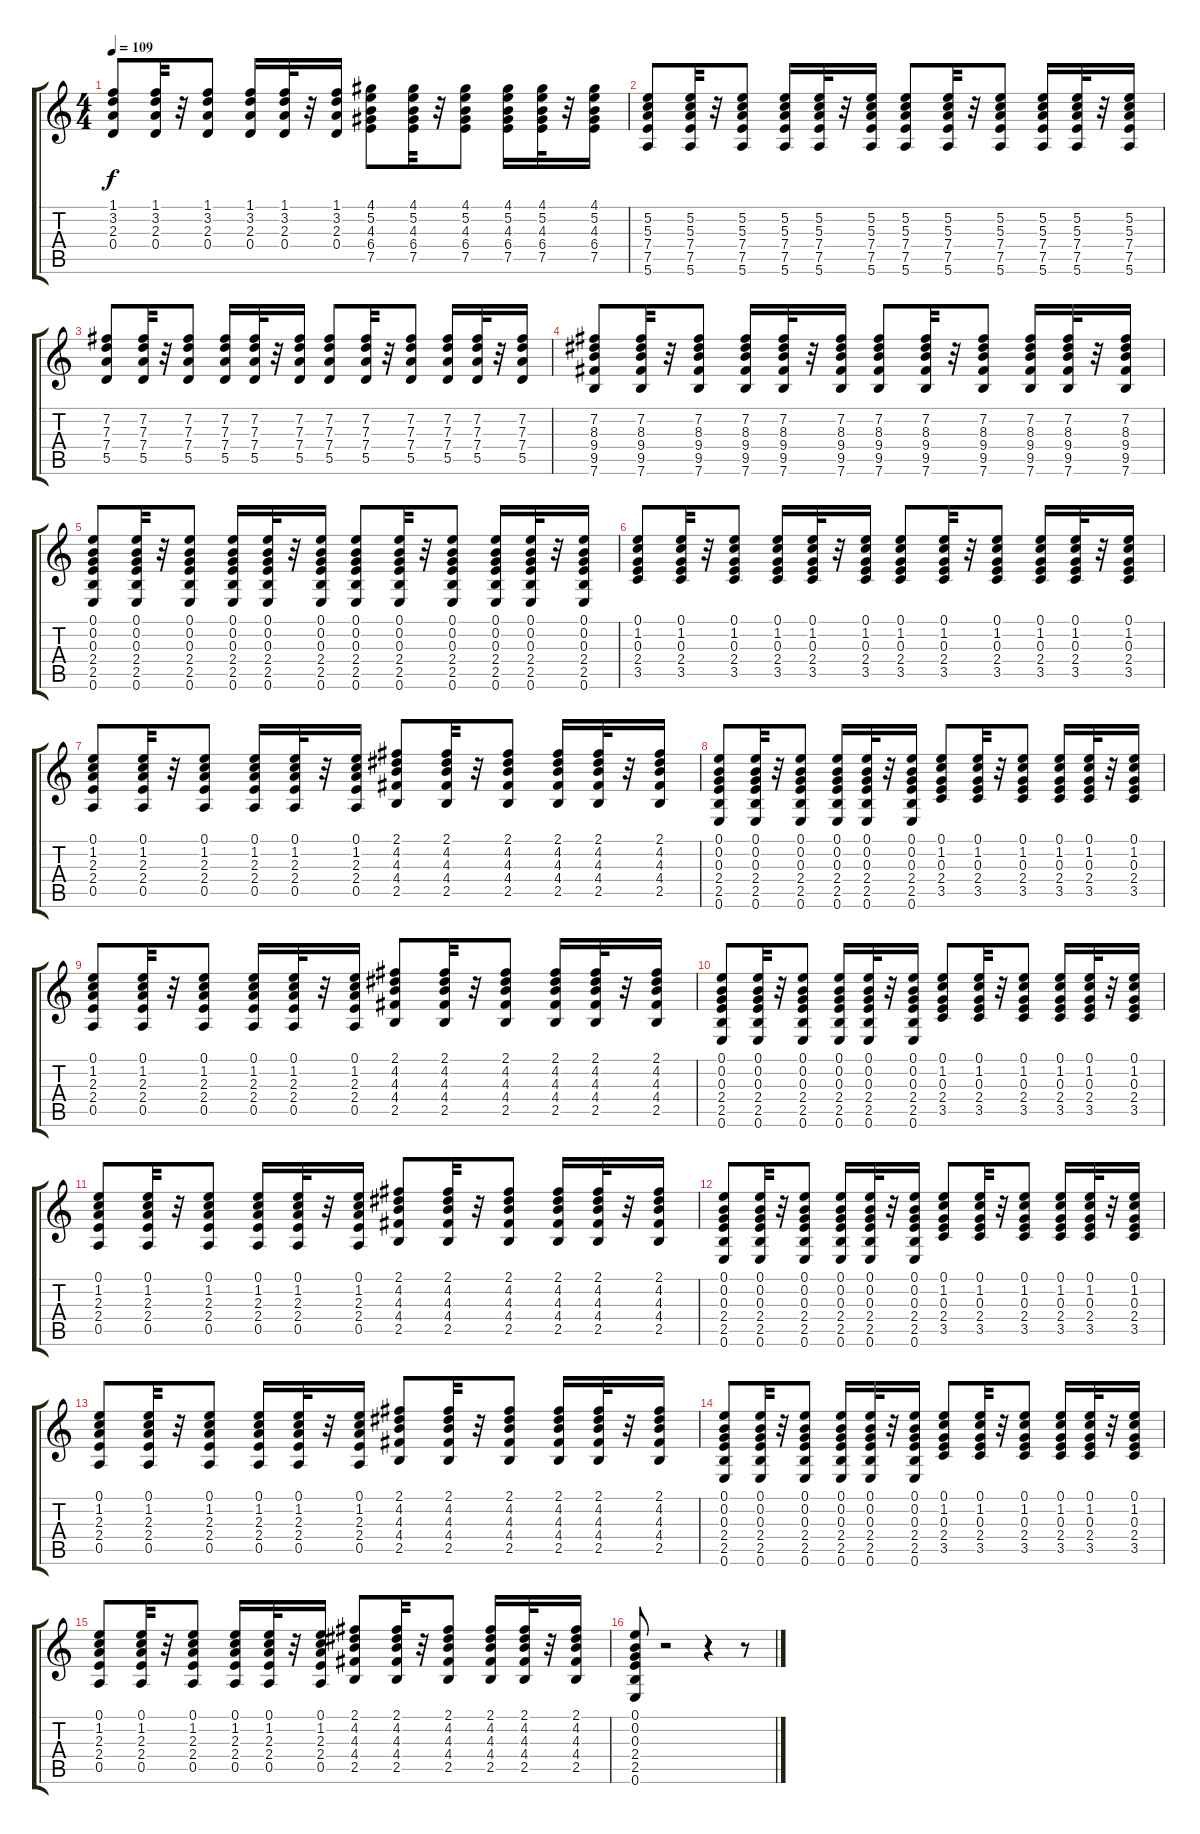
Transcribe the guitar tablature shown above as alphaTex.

\track "" {instrument acousticguitarsteel}
\staff {score tabs}
\tuning (E4 B3 G3 D3 A2 E2) {hide}
\ts (4 4)
\tempo 109
\clef g2
\ks c
(1.1 3.2 2.3 0.4).8{dy f} (1.1 3.2 2.3 0.4).32 r.32 (1.1 3.2 2.3 0.4).8 (1.1 3.2 2.3 0.4).16 (1.1 3.2 2.3 0.4).32 r.32 (1.1 3.2 2.3 0.4).16 (4.1 5.2 4.3 6.4 7.5).8 (4.1 5.2 4.3 6.4 7.5).32 r.32 (4.1 5.2 4.3 6.4 7.5).8 (4.1 5.2 4.3 6.4 7.5).16 (4.1 5.2 4.3 6.4 7.5).32 r.32 (4.1 5.2 4.3 6.4 7.5).16 |
(5.2 5.3 7.4 7.5 5.6).8 (5.2 5.3 7.4 7.5 5.6).32 r.32 (5.2 5.3 7.4 7.5 5.6).8 (5.2 5.3 7.4 7.5 5.6).16 (5.2 5.3 7.4 7.5 5.6).32 r.32 (5.2 5.3 7.4 7.5 5.6).16 (5.2 5.3 7.4 7.5 5.6).8 (5.2 5.3 7.4 7.5 5.6).32 r.32 (5.2 5.3 7.4 7.5 5.6).8 (5.2 5.3 7.4 7.5 5.6).16 (5.2 5.3 7.4 7.5 5.6).32 r.32 (5.2 5.3 7.4 7.5 5.6).16 |
(7.2 7.3 7.4 5.5).8 (7.2 7.3 7.4 5.5).32 r.32 (7.2 7.3 7.4 5.5).8 (7.2 7.3 7.4 5.5).16 (7.2 7.3 7.4 5.5).32 r.32 (7.2 7.3 7.4 5.5).16 (7.2 7.3 7.4 5.5).8 (7.2 7.3 7.4 5.5).32 r.32 (7.2 7.3 7.4 5.5).8 (7.2 7.3 7.4 5.5).16 (7.2 7.3 7.4 5.5).32 r.32 (7.2 7.3 7.4 5.5).16 |
(7.2 8.3 9.4 9.5 7.6).8 (7.2 8.3 9.4 9.5 7.6).32 r.32 (7.2 8.3 9.4 9.5 7.6).8 (7.2 8.3 9.4 9.5 7.6).16 (7.2 8.3 9.4 9.5 7.6).32 r.32 (7.2 8.3 9.4 9.5 7.6).16 (7.2 8.3 9.4 9.5 7.6).8 (7.2 8.3 9.4 9.5 7.6).32 r.32 (7.2 8.3 9.4 9.5 7.6).8 (7.2 8.3 9.4 9.5 7.6).16 (7.2 8.3 9.4 9.5 7.6).32 r.32 (7.2 8.3 9.4 9.5 7.6).16 |
(0.1 0.2 0.3 2.4 2.5 0.6).8 (0.1 0.2 0.3 2.4 2.5 0.6).32 r.32 (0.1 0.2 0.3 2.4 2.5 0.6).8 (0.1 0.2 0.3 2.4 2.5 0.6).16 (0.1 0.2 0.3 2.4 2.5 0.6).32 r.32 (0.1 0.2 0.3 2.4 2.5 0.6).16 (0.1 0.2 0.3 2.4 2.5 0.6).8 (0.1 0.2 0.3 2.4 2.5 0.6).32 r.32 (0.1 0.2 0.3 2.4 2.5 0.6).8 (0.1 0.2 0.3 2.4 2.5 0.6).16 (0.1 0.2 0.3 2.4 2.5 0.6).32 r.32 (0.1 0.2 0.3 2.4 2.5 0.6).16 |
(0.1 1.2 0.3 2.4 3.5).8 (0.1 1.2 0.3 2.4 3.5).32 r.32 (0.1 1.2 0.3 2.4 3.5).8 (0.1 1.2 0.3 2.4 3.5).16 (0.1 1.2 0.3 2.4 3.5).32 r.32 (0.1 1.2 0.3 2.4 3.5).16 (0.1 1.2 0.3 2.4 3.5).8 (0.1 1.2 0.3 2.4 3.5).32 r.32 (0.1 1.2 0.3 2.4 3.5).8 (0.1 1.2 0.3 2.4 3.5).16 (0.1 1.2 0.3 2.4 3.5).32 r.32 (0.1 1.2 0.3 2.4 3.5).16 |
(0.1 1.2 2.3 2.4 0.5).8 (0.1 1.2 2.3 2.4 0.5).32 r.32 (0.1 1.2 2.3 2.4 0.5).8 (0.1 1.2 2.3 2.4 0.5).16 (0.1 1.2 2.3 2.4 0.5).32 r.32 (0.1 1.2 2.3 2.4 0.5).16 (2.1 4.2 4.3 4.4 2.5).8 (2.1 4.2 4.3 4.4 2.5).32 r.32 (2.1 4.2 4.3 4.4 2.5).8 (2.1 4.2 4.3 4.4 2.5).16 (2.1 4.2 4.3 4.4 2.5).32 r.32 (2.1 4.2 4.3 4.4 2.5).16 |
(0.1 0.2 0.3 2.4 2.5 0.6).8 (0.1 0.2 0.3 2.4 2.5 0.6).32 r.32 (0.1 0.2 0.3 2.4 2.5 0.6).8 (0.1 0.2 0.3 2.4 2.5 0.6).16 (0.1 0.2 0.3 2.4 2.5 0.6).32 r.32 (0.1 0.2 0.3 2.4 2.5 0.6).16 (0.1 1.2 0.3 2.4 3.5).8 (0.1 1.2 0.3 2.4 3.5).32 r.32 (0.1 1.2 0.3 2.4 3.5).8 (0.1 1.2 0.3 2.4 3.5).16 (0.1 1.2 0.3 2.4 3.5).32 r.32 (0.1 1.2 0.3 2.4 3.5).16 |
(0.1 1.2 2.3 2.4 0.5).8 (0.1 1.2 2.3 2.4 0.5).32 r.32 (0.1 1.2 2.3 2.4 0.5).8 (0.1 1.2 2.3 2.4 0.5).16 (0.1 1.2 2.3 2.4 0.5).32 r.32 (0.1 1.2 2.3 2.4 0.5).16 (2.1 4.2 4.3 4.4 2.5).8 (2.1 4.2 4.3 4.4 2.5).32 r.32 (2.1 4.2 4.3 4.4 2.5).8 (2.1 4.2 4.3 4.4 2.5).16 (2.1 4.2 4.3 4.4 2.5).32 r.32 (2.1 4.2 4.3 4.4 2.5).16 |
(0.1 0.2 0.3 2.4 2.5 0.6).8 (0.1 0.2 0.3 2.4 2.5 0.6).32 r.32 (0.1 0.2 0.3 2.4 2.5 0.6).8 (0.1 0.2 0.3 2.4 2.5 0.6).16 (0.1 0.2 0.3 2.4 2.5 0.6).32 r.32 (0.1 0.2 0.3 2.4 2.5 0.6).16 (0.1 1.2 0.3 2.4 3.5).8 (0.1 1.2 0.3 2.4 3.5).32 r.32 (0.1 1.2 0.3 2.4 3.5).8 (0.1 1.2 0.3 2.4 3.5).16 (0.1 1.2 0.3 2.4 3.5).32 r.32 (0.1 1.2 0.3 2.4 3.5).16 |
(0.1 1.2 2.3 2.4 0.5).8 (0.1 1.2 2.3 2.4 0.5).32 r.32 (0.1 1.2 2.3 2.4 0.5).8 (0.1 1.2 2.3 2.4 0.5).16 (0.1 1.2 2.3 2.4 0.5).32 r.32 (0.1 1.2 2.3 2.4 0.5).16 (2.1 4.2 4.3 4.4 2.5).8 (2.1 4.2 4.3 4.4 2.5).32 r.32 (2.1 4.2 4.3 4.4 2.5).8 (2.1 4.2 4.3 4.4 2.5).16 (2.1 4.2 4.3 4.4 2.5).32 r.32 (2.1 4.2 4.3 4.4 2.5).16 |
(0.1 0.2 0.3 2.4 2.5 0.6).8 (0.1 0.2 0.3 2.4 2.5 0.6).32 r.32 (0.1 0.2 0.3 2.4 2.5 0.6).8 (0.1 0.2 0.3 2.4 2.5 0.6).16 (0.1 0.2 0.3 2.4 2.5 0.6).32 r.32 (0.1 0.2 0.3 2.4 2.5 0.6).16 (0.1 1.2 0.3 2.4 3.5).8 (0.1 1.2 0.3 2.4 3.5).32 r.32 (0.1 1.2 0.3 2.4 3.5).8 (0.1 1.2 0.3 2.4 3.5).16 (0.1 1.2 0.3 2.4 3.5).32 r.32 (0.1 1.2 0.3 2.4 3.5).16 |
(0.1 1.2 2.3 2.4 0.5).8 (0.1 1.2 2.3 2.4 0.5).32 r.32 (0.1 1.2 2.3 2.4 0.5).8 (0.1 1.2 2.3 2.4 0.5).16 (0.1 1.2 2.3 2.4 0.5).32 r.32 (0.1 1.2 2.3 2.4 0.5).16 (2.1 4.2 4.3 4.4 2.5).8 (2.1 4.2 4.3 4.4 2.5).32 r.32 (2.1 4.2 4.3 4.4 2.5).8 (2.1 4.2 4.3 4.4 2.5).16 (2.1 4.2 4.3 4.4 2.5).32 r.32 (2.1 4.2 4.3 4.4 2.5).16 |
(0.1 0.2 0.3 2.4 2.5 0.6).8 (0.1 0.2 0.3 2.4 2.5 0.6).32 r.32 (0.1 0.2 0.3 2.4 2.5 0.6).8 (0.1 0.2 0.3 2.4 2.5 0.6).16 (0.1 0.2 0.3 2.4 2.5 0.6).32 r.32 (0.1 0.2 0.3 2.4 2.5 0.6).16 (0.1 1.2 0.3 2.4 3.5).8 (0.1 1.2 0.3 2.4 3.5).32 r.32 (0.1 1.2 0.3 2.4 3.5).8 (0.1 1.2 0.3 2.4 3.5).16 (0.1 1.2 0.3 2.4 3.5).32 r.32 (0.1 1.2 0.3 2.4 3.5).16 |
(0.1 1.2 2.3 2.4 0.5).8 (0.1 1.2 2.3 2.4 0.5).32 r.32 (0.1 1.2 2.3 2.4 0.5).8 (0.1 1.2 2.3 2.4 0.5).16 (0.1 1.2 2.3 2.4 0.5).32 r.32 (0.1 1.2 2.3 2.4 0.5).16 (2.1 4.2 4.3 4.4 2.5).8 (2.1 4.2 4.3 4.4 2.5).32 r.32 (2.1 4.2 4.3 4.4 2.5).8 (2.1 4.2 4.3 4.4 2.5).16 (2.1 4.2 4.3 4.4 2.5).32 r.32 (2.1 4.2 4.3 4.4 2.5).16 |
(0.1 0.2 0.3 2.4 2.5 0.6).8 r.2 r.4 r.8
